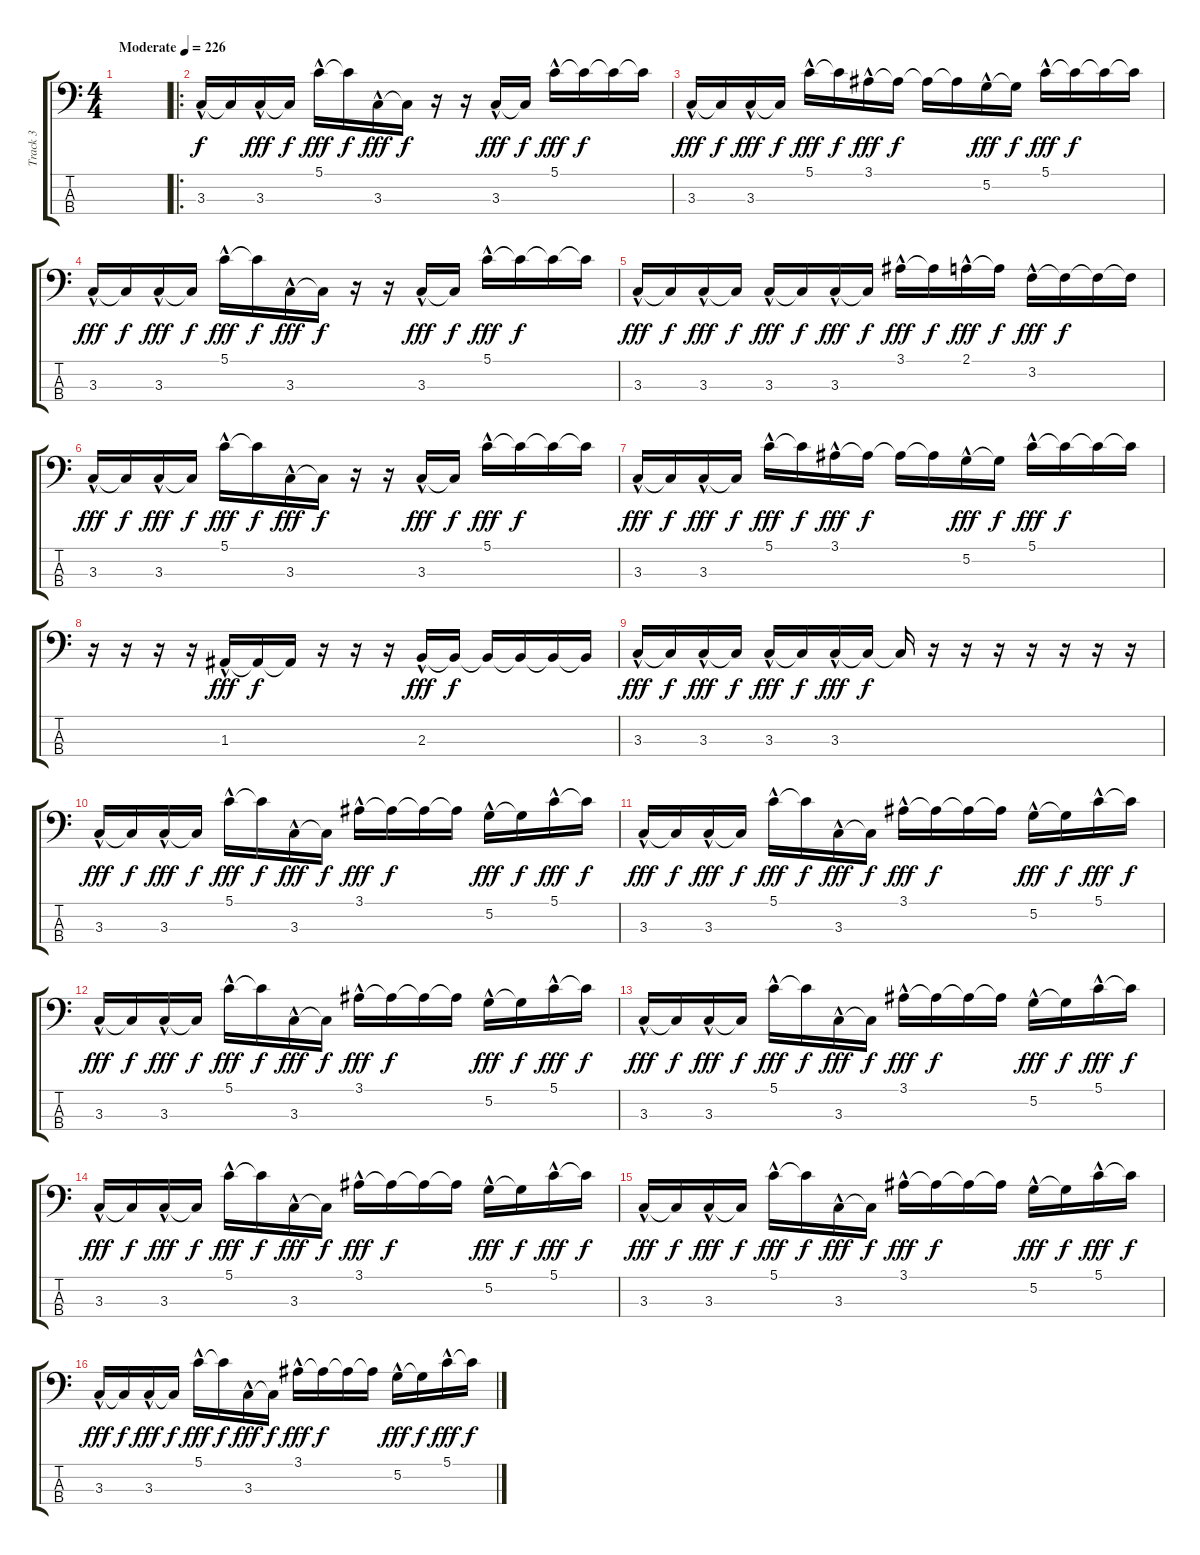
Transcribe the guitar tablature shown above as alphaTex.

\track ("Track 3" "Track 3") {instrument electricbasspick bank 2}
\staff {score tabs}
\tuning (G2 D2 A1 E1) {hide}
\ts (4 4)
\tempo (226 "Moderate")
\clef f4
\ks c
|
\ro
3.3{hac}.16 3.3{t}.16{dy f} 3.3{hac}.16{dy fff} 3.3{t}.16{dy f} 5.1{hac}.16{dy fff} 5.1{t}.16{dy f} 3.3{hac}.16{dy fff} 3.3{t}.16{dy f} r.16 r.16 3.3{hac}.16{dy fff} 3.3{t}.16{dy f} 5.1{hac}.16{dy fff} 5.1{t}.16{dy f} 5.1{t}.16 5.1{t}.16 |
3.3{hac}.16{dy fff} 3.3{t}.16{dy f} 3.3{hac}.16{dy fff} 3.3{t}.16{dy f} 5.1{hac}.16{dy fff} 5.1{t}.16{dy f} 3.1{hac}.16{dy fff} 3.1{t}.16{dy f} 3.1{t}.16 3.1{t}.16 5.2{hac}.16{dy fff} 5.2{t}.16{dy f} 5.1{hac}.16{dy fff} 5.1{t}.16{dy f} 5.1{t}.16 5.1{t}.16 |
3.3{hac}.16{dy fff} 3.3{t}.16{dy f} 3.3{hac}.16{dy fff} 3.3{t}.16{dy f} 5.1{hac}.16{dy fff} 5.1{t}.16{dy f} 3.3{hac}.16{dy fff} 3.3{t}.16{dy f} r.16 r.16 3.3{hac}.16{dy fff} 3.3{t}.16{dy f} 5.1{hac}.16{dy fff} 5.1{t}.16{dy f} 5.1{t}.16 5.1{t}.16 |
3.3{hac}.16{dy fff} 3.3{t}.16{dy f} 3.3{hac}.16{dy fff} 3.3{t}.16{dy f} 3.3{hac}.16{dy fff} 3.3{t}.16{dy f} 3.3{hac}.16{dy fff} 3.3{t}.16{dy f} 3.1{hac}.16{dy fff} 3.1{t}.16{dy f} 2.1{hac}.16{dy fff} 2.1{t}.16{dy f} 3.2{hac}.16{dy fff} 3.2{t}.16{dy f} 3.2{t}.16 3.2{t}.16 |
3.3{hac}.16{dy fff} 3.3{t}.16{dy f} 3.3{hac}.16{dy fff} 3.3{t}.16{dy f} 5.1{hac}.16{dy fff} 5.1{t}.16{dy f} 3.3{hac}.16{dy fff} 3.3{t}.16{dy f} r.16 r.16 3.3{hac}.16{dy fff} 3.3{t}.16{dy f} 5.1{hac}.16{dy fff} 5.1{t}.16{dy f} 5.1{t}.16 5.1{t}.16 |
3.3{hac}.16{dy fff} 3.3{t}.16{dy f} 3.3{hac}.16{dy fff} 3.3{t}.16{dy f} 5.1{hac}.16{dy fff} 5.1{t}.16{dy f} 3.1{hac}.16{dy fff} 3.1{t}.16{dy f} 3.1{t}.16 3.1{t}.16 5.2{hac}.16{dy fff} 5.2{t}.16{dy f} 5.1{hac}.16{dy fff} 5.1{t}.16{dy f} 5.1{t}.16 5.1{t}.16 |
r.16 r.16 r.16 r.16 1.3{hac}.16{dy fff} 1.3{t}.16{dy f} 1.3{t}.16 r.16 r.16 r.16 2.3{hac}.16{dy fff} 2.3{t}.16{dy f} 2.3{t}.16 2.3{t}.16 2.3{t}.16 2.3{t}.16 |
3.3{hac}.16{dy fff} 3.3{t}.16{dy f} 3.3{hac}.16{dy fff} 3.3{t}.16{dy f} 3.3{hac}.16{dy fff} 3.3{t}.16{dy f} 3.3{hac}.16{dy fff} 3.3{t}.16{dy f} 3.3{t}.16 r.16 r.16 r.16 r.16 r.16 r.16 r.16 |
3.3{hac}.16{dy fff} 3.3{t}.16{dy f} 3.3{hac}.16{dy fff} 3.3{t}.16{dy f} 5.1{hac}.16{dy fff} 5.1{t}.16{dy f} 3.3{hac}.16{dy fff} 3.3{t}.16{dy f} 3.1{hac}.16{dy fff} 3.1{t}.16{dy f} 3.1{t}.16 3.1{t}.16 5.2{hac}.16{dy fff} 5.2{t}.16{dy f} 5.1{hac}.16{dy fff} 5.1{t}.16{dy f} |
3.3{hac}.16{dy fff} 3.3{t}.16{dy f} 3.3{hac}.16{dy fff} 3.3{t}.16{dy f} 5.1{hac}.16{dy fff} 5.1{t}.16{dy f} 3.3{hac}.16{dy fff} 3.3{t}.16{dy f} 3.1{hac}.16{dy fff} 3.1{t}.16{dy f} 3.1{t}.16 3.1{t}.16 5.2{hac}.16{dy fff} 5.2{t}.16{dy f} 5.1{hac}.16{dy fff} 5.1{t}.16{dy f} |
3.3{hac}.16{dy fff} 3.3{t}.16{dy f} 3.3{hac}.16{dy fff} 3.3{t}.16{dy f} 5.1{hac}.16{dy fff} 5.1{t}.16{dy f} 3.3{hac}.16{dy fff} 3.3{t}.16{dy f} 3.1{hac}.16{dy fff} 3.1{t}.16{dy f} 3.1{t}.16 3.1{t}.16 5.2{hac}.16{dy fff} 5.2{t}.16{dy f} 5.1{hac}.16{dy fff} 5.1{t}.16{dy f} |
3.3{hac}.16{dy fff} 3.3{t}.16{dy f} 3.3{hac}.16{dy fff} 3.3{t}.16{dy f} 5.1{hac}.16{dy fff} 5.1{t}.16{dy f} 3.3{hac}.16{dy fff} 3.3{t}.16{dy f} 3.1{hac}.16{dy fff} 3.1{t}.16{dy f} 3.1{t}.16 3.1{t}.16 5.2{hac}.16{dy fff} 5.2{t}.16{dy f} 5.1{hac}.16{dy fff} 5.1{t}.16{dy f} |
3.3{hac}.16{dy fff} 3.3{t}.16{dy f} 3.3{hac}.16{dy fff} 3.3{t}.16{dy f} 5.1{hac}.16{dy fff} 5.1{t}.16{dy f} 3.3{hac}.16{dy fff} 3.3{t}.16{dy f} 3.1{hac}.16{dy fff} 3.1{t}.16{dy f} 3.1{t}.16 3.1{t}.16 5.2{hac}.16{dy fff} 5.2{t}.16{dy f} 5.1{hac}.16{dy fff} 5.1{t}.16{dy f} |
3.3{hac}.16{dy fff} 3.3{t}.16{dy f} 3.3{hac}.16{dy fff} 3.3{t}.16{dy f} 5.1{hac}.16{dy fff} 5.1{t}.16{dy f} 3.3{hac}.16{dy fff} 3.3{t}.16{dy f} 3.1{hac}.16{dy fff} 3.1{t}.16{dy f} 3.1{t}.16 3.1{t}.16 5.2{hac}.16{dy fff} 5.2{t}.16{dy f} 5.1{hac}.16{dy fff} 5.1{t}.16{dy f} |
3.3{hac}.16{dy fff} 3.3{t}.16{dy f} 3.3{hac}.16{dy fff} 3.3{t}.16{dy f} 5.1{hac}.16{dy fff} 5.1{t}.16{dy f} 3.3{hac}.16{dy fff} 3.3{t}.16{dy f} 3.1{hac}.16{dy fff} 3.1{t}.16{dy f} 3.1{t}.16 3.1{t}.16 5.2{hac}.16{dy fff} 5.2{t}.16{dy f} 5.1{hac}.16{dy fff} 5.1{t}.16{dy f}
